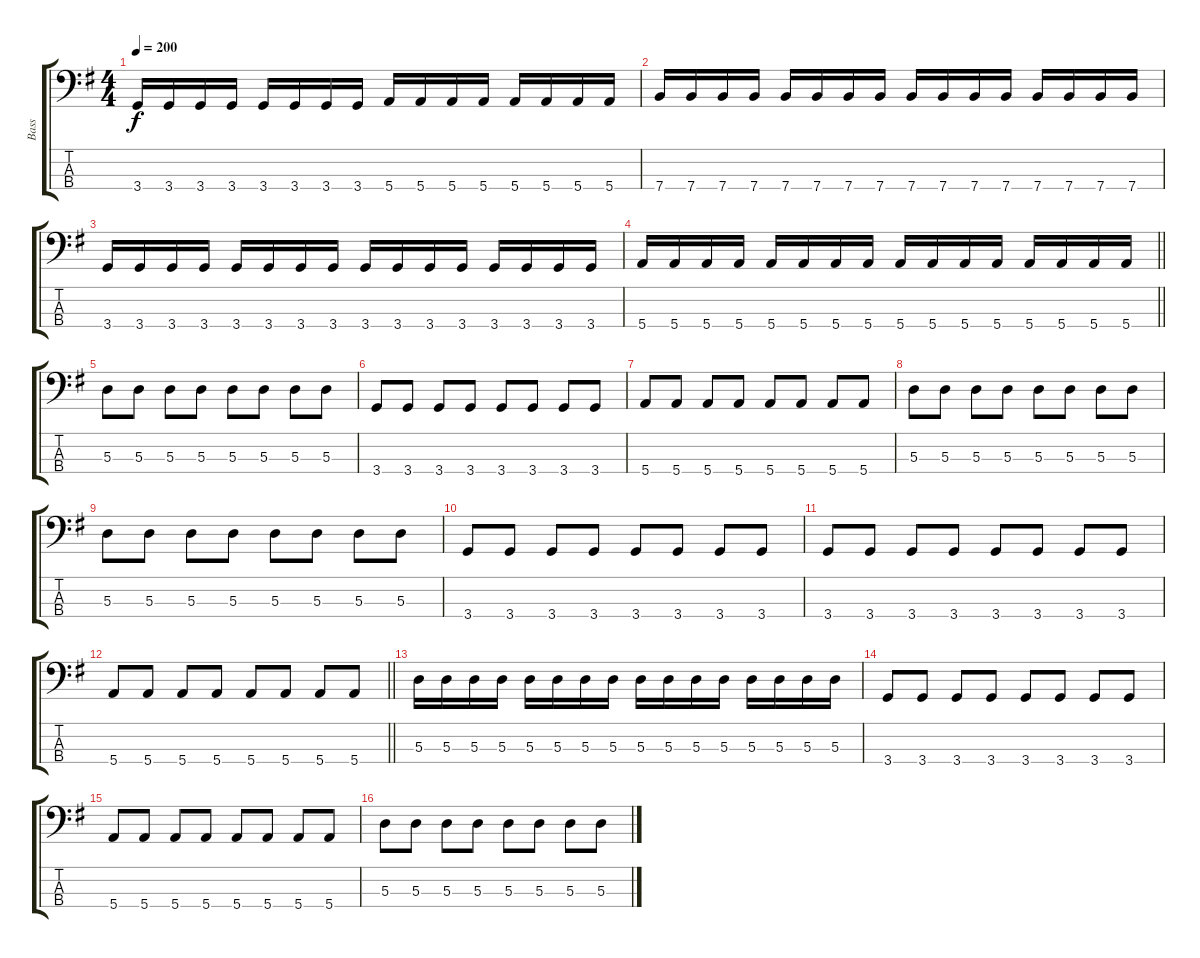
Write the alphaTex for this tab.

\track ("Bass" "Bass") {instrument electricbassfinger}
\staff {score tabs}
\tuning (G2 D2 A1 E1) {hide}
\ts (4 4)
\tempo 200
\clef f4
\ks g
3.4.16{dy f} 3.4.16 3.4.16 3.4.16 3.4.16 3.4.16 3.4.16 3.4.16 5.4.16 5.4.16 5.4.16 5.4.16 5.4.16 5.4.16 5.4.16 5.4.16 |
7.4.16 7.4.16 7.4.16 7.4.16 7.4.16 7.4.16 7.4.16 7.4.16 7.4.16 7.4.16 7.4.16 7.4.16 7.4.16 7.4.16 7.4.16 7.4.16 |
3.4.16 3.4.16 3.4.16 3.4.16 3.4.16 3.4.16 3.4.16 3.4.16 3.4.16 3.4.16 3.4.16 3.4.16 3.4.16 3.4.16 3.4.16 3.4.16 |
\barLineRight lightlight
5.4.16 5.4.16 5.4.16 5.4.16 5.4.16 5.4.16 5.4.16 5.4.16 5.4.16 5.4.16 5.4.16 5.4.16 5.4.16 5.4.16 5.4.16 5.4.16 |
\section ("" "")
5.3.8 5.3.8 5.3.8 5.3.8 5.3.8 5.3.8 5.3.8 5.3.8 |
3.4.8 3.4.8 3.4.8 3.4.8 3.4.8 3.4.8 3.4.8 3.4.8 |
5.4.8 5.4.8 5.4.8 5.4.8 5.4.8 5.4.8 5.4.8 5.4.8 |
5.3.8 5.3.8 5.3.8 5.3.8 5.3.8 5.3.8 5.3.8 5.3.8 |
5.3.8 5.3.8 5.3.8 5.3.8 5.3.8 5.3.8 5.3.8 5.3.8 |
3.4.8 3.4.8 3.4.8 3.4.8 3.4.8 3.4.8 3.4.8 3.4.8 |
3.4.8 3.4.8 3.4.8 3.4.8 3.4.8 3.4.8 3.4.8 3.4.8 |
\barLineRight lightlight
5.4.8 5.4.8 5.4.8 5.4.8 5.4.8 5.4.8 5.4.8 5.4.8 |
\section ("" "")
5.3.16 5.3.16 5.3.16 5.3.16 5.3.16 5.3.16 5.3.16 5.3.16 5.3.16 5.3.16 5.3.16 5.3.16 5.3.16 5.3.16 5.3.16 5.3.16 |
3.4.8 3.4.8 3.4.8 3.4.8 3.4.8 3.4.8 3.4.8 3.4.8 |
5.4.8 5.4.8 5.4.8 5.4.8 5.4.8 5.4.8 5.4.8 5.4.8 |
5.3.8 5.3.8 5.3.8 5.3.8 5.3.8 5.3.8 5.3.8 5.3.8
